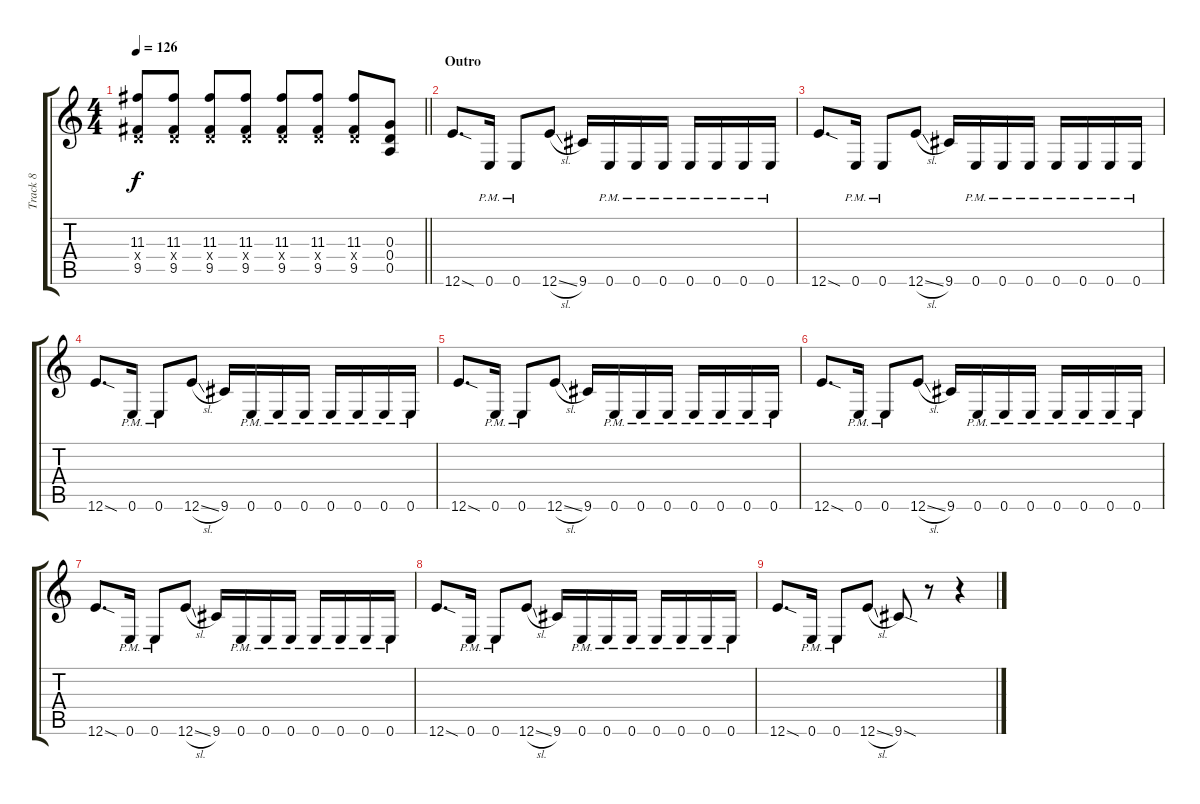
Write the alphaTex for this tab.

\track ("Track 8" "Track 8") {instrument distortionguitar}
\staff {score tabs}
\tuning (E4 B3 G3 D3 A2 E2) {hide}
\ts (4 4)
\tempo 126
\clef g2
\barLineRight lightlight
\ks c
(11.3 0.4{x} 9.5).8{dy f} (11.3 0.4{x} 9.5).8 (11.3 0.4{x} 9.5).8 (11.3 0.4{x} 9.5).8 (11.3 0.4{x} 9.5).8 (11.3 0.4{x} 9.5).8 (11.3 0.4{x} 9.5).8 (0.3 0.4 0.5).8 |
\section ("" "Outro")
12.6{sod}.8{d} 0.6{pm}.16 0.6{pm}.8 12.6{sl}.8 9.6.16 0.6{pm}.16 0.6{pm}.16 0.6{pm}.16 0.6{pm}.16 0.6{pm}.16 0.6{pm}.16 0.6{pm}.16 |
12.6{sod}.8{d} 0.6{pm}.16 0.6{pm}.8 12.6{sl}.8 9.6.16 0.6{pm}.16 0.6{pm}.16 0.6{pm}.16 0.6{pm}.16 0.6{pm}.16 0.6{pm}.16 0.6{pm}.16 |
12.6{sod}.8{d} 0.6{pm}.16 0.6{pm}.8 12.6{sl}.8 9.6.16 0.6{pm}.16 0.6{pm}.16 0.6{pm}.16 0.6{pm}.16 0.6{pm}.16 0.6{pm}.16 0.6{pm}.16 |
12.6{sod}.8{d} 0.6{pm}.16 0.6{pm}.8 12.6{sl}.8 9.6.16 0.6{pm}.16 0.6{pm}.16 0.6{pm}.16 0.6{pm}.16 0.6{pm}.16 0.6{pm}.16 0.6{pm}.16 |
12.6{sod}.8{d} 0.6{pm}.16 0.6{pm}.8 12.6{sl}.8 9.6.16 0.6{pm}.16 0.6{pm}.16 0.6{pm}.16 0.6{pm}.16 0.6{pm}.16 0.6{pm}.16 0.6{pm}.16 |
12.6{sod}.8{d} 0.6{pm}.16 0.6{pm}.8 12.6{sl}.8 9.6.16 0.6{pm}.16 0.6{pm}.16 0.6{pm}.16 0.6{pm}.16 0.6{pm}.16 0.6{pm}.16 0.6{pm}.16 |
12.6{sod}.8{d} 0.6{pm}.16 0.6{pm}.8 12.6{sl}.8 9.6.16 0.6{pm}.16 0.6{pm}.16 0.6{pm}.16 0.6{pm}.16 0.6{pm}.16 0.6{pm}.16 0.6{pm}.16 |
12.6{sod}.8{d} 0.6{pm}.16 0.6{pm}.8 12.6{sl}.8 9.6{sod}.8 r.8 r.4
